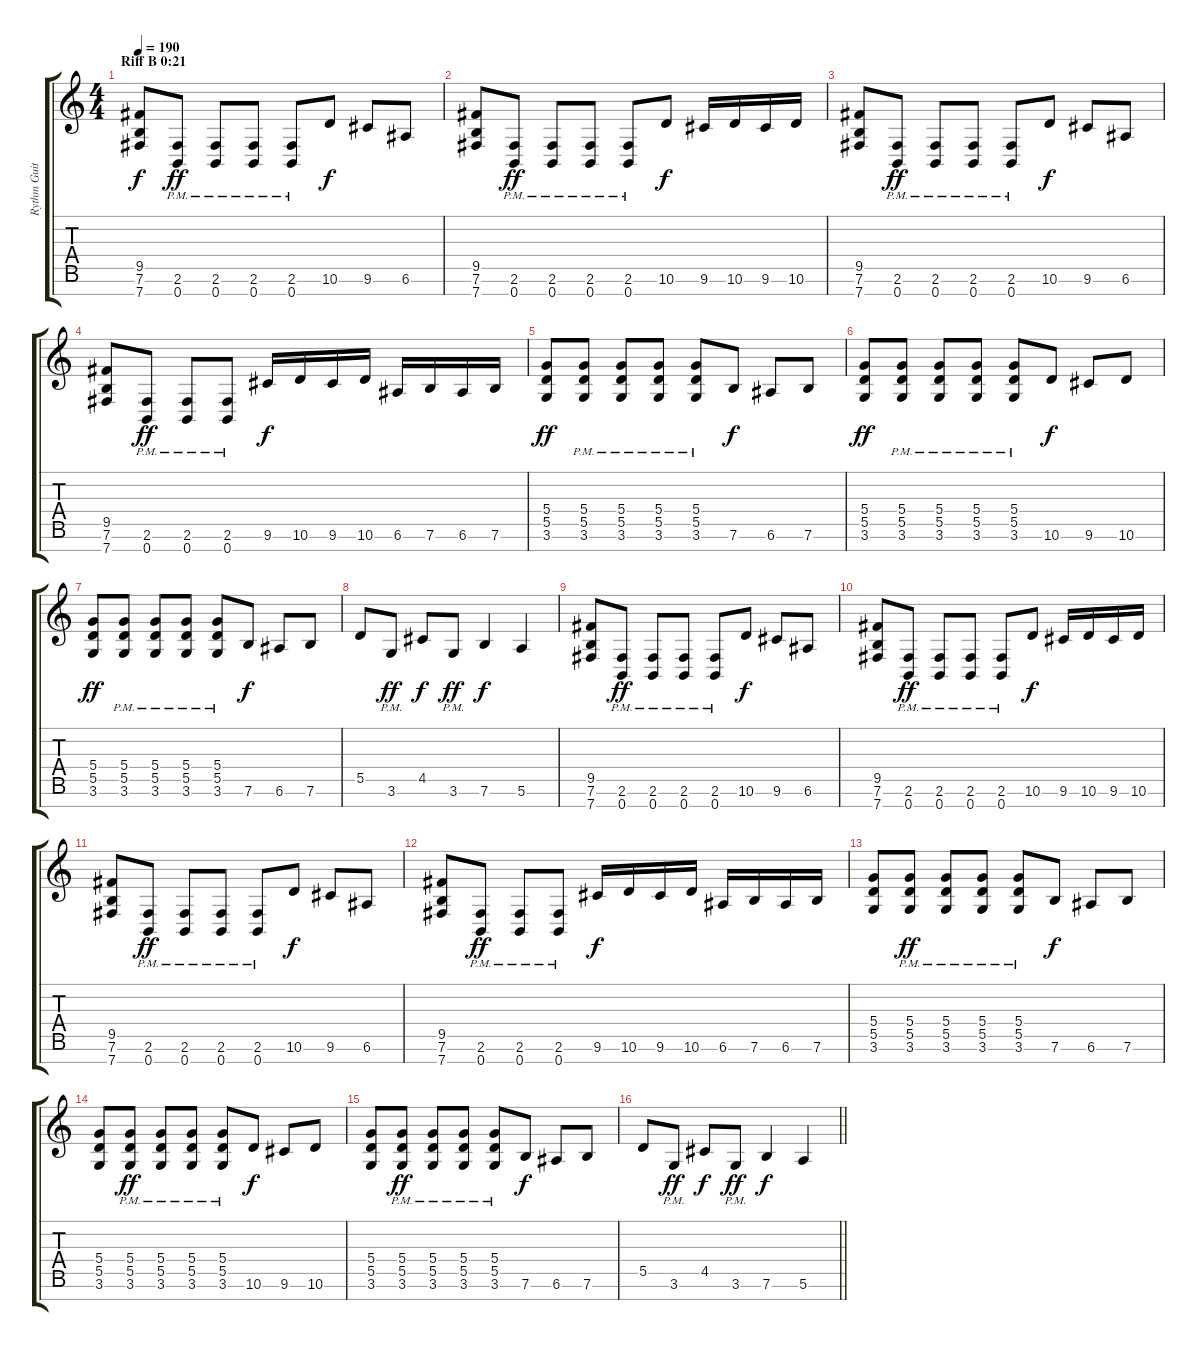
\track ("Rythm Guitar" "Rythm Guit") {instrument distortionguitar}
\staff {score tabs}
\tuning (E4 B3 G3 D3 A2 E2 B1) {hide}
\ts (4 4)
\section ("" "Riff B 0:21")
\tempo 190
\clef g2
\ks c
(9.5 7.6 7.7).8{dy f} (2.6{pm} 0.7{pm}).8{dy ff} (2.6{pm} 0.7{pm}).8 (2.6{pm} 0.7{pm}).8 (2.6{pm} 0.7{pm}).8 10.6.8{dy f} 9.6.8 6.6.8 |
(9.5 7.6 7.7).8 (2.6{pm} 0.7{pm}).8{dy ff} (2.6{pm} 0.7{pm}).8 (2.6{pm} 0.7{pm}).8 (2.6{pm} 0.7{pm}).8 10.6.8{dy f} 9.6.16 10.6.16 9.6.16 10.6.16 |
(9.5 7.6 7.7).8 (2.6{pm} 0.7{pm}).8{dy ff} (2.6{pm} 0.7{pm}).8 (2.6{pm} 0.7{pm}).8 (2.6{pm} 0.7{pm}).8 10.6.8{dy f} 9.6.8 6.6.8 |
(9.5 7.6 7.7).8 (2.6{pm} 0.7{pm}).8{dy ff} (2.6{pm} 0.7{pm}).8 (2.6{pm} 0.7{pm}).8 9.6.16{dy f} 10.6.16 9.6.16 10.6.16 6.6.16 7.6.16 6.6.16 7.6.16 |
(5.4 5.5 3.6).8{dy ff} (5.4{pm} 5.5{pm} 3.6{pm}).8 (5.4{pm} 5.5{pm} 3.6{pm}).8 (5.4{pm} 5.5{pm} 3.6{pm}).8 (5.4{pm} 5.5{pm} 3.6{pm}).8 7.6.8{dy f} 6.6.8 7.6.8 |
(5.4 5.5 3.6).8{dy ff} (5.4{pm} 5.5{pm} 3.6{pm}).8 (5.4{pm} 5.5{pm} 3.6{pm}).8 (5.4{pm} 5.5{pm} 3.6{pm}).8 (5.4{pm} 5.5{pm} 3.6{pm}).8 10.6.8{dy f} 9.6.8 10.6.8 |
(5.4 5.5 3.6).8{dy ff} (5.4{pm} 5.5{pm} 3.6{pm}).8 (5.4{pm} 5.5{pm} 3.6{pm}).8 (5.4{pm} 5.5{pm} 3.6{pm}).8 (5.4{pm} 5.5{pm} 3.6{pm}).8 7.6.8{dy f} 6.6.8 7.6.8 |
5.5.8 3.6{pm}.8{dy ff} 4.5.8{dy f} 3.6{pm}.8{dy ff} 7.6.4{dy f} 5.6.4 |
(9.5 7.6 7.7).8 (2.6{pm} 0.7{pm}).8{dy ff} (2.6{pm} 0.7{pm}).8 (2.6{pm} 0.7{pm}).8 (2.6{pm} 0.7{pm}).8 10.6.8{dy f} 9.6.8 6.6.8 |
(9.5 7.6 7.7).8 (2.6{pm} 0.7{pm}).8{dy ff} (2.6{pm} 0.7{pm}).8 (2.6{pm} 0.7{pm}).8 (2.6{pm} 0.7{pm}).8 10.6.8{dy f} 9.6.16 10.6.16 9.6.16 10.6.16 |
(9.5 7.6 7.7).8 (2.6{pm} 0.7{pm}).8{dy ff} (2.6{pm} 0.7{pm}).8 (2.6{pm} 0.7{pm}).8 (2.6{pm} 0.7{pm}).8 10.6.8{dy f} 9.6.8 6.6.8 |
(9.5 7.6 7.7).8 (2.6{pm} 0.7{pm}).8{dy ff} (2.6{pm} 0.7{pm}).8 (2.6{pm} 0.7{pm}).8 9.6.16{dy f} 10.6.16 9.6.16 10.6.16 6.6.16 7.6.16 6.6.16 7.6.16 |
(5.4 5.5 3.6).8 (5.4{pm} 5.5{pm} 3.6{pm}).8{dy ff} (5.4{pm} 5.5{pm} 3.6{pm}).8 (5.4{pm} 5.5{pm} 3.6{pm}).8 (5.4{pm} 5.5{pm} 3.6{pm}).8 7.6.8{dy f} 6.6.8 7.6.8 |
(5.4 5.5 3.6).8 (5.4{pm} 5.5{pm} 3.6{pm}).8{dy ff} (5.4{pm} 5.5{pm} 3.6{pm}).8 (5.4{pm} 5.5{pm} 3.6{pm}).8 (5.4{pm} 5.5{pm} 3.6{pm}).8 10.6.8{dy f} 9.6.8 10.6.8 |
(5.4 5.5 3.6).8 (5.4{pm} 5.5{pm} 3.6{pm}).8{dy ff} (5.4{pm} 5.5{pm} 3.6{pm}).8 (5.4{pm} 5.5{pm} 3.6{pm}).8 (5.4{pm} 5.5{pm} 3.6{pm}).8 7.6.8{dy f} 6.6.8 7.6.8 |
\barLineRight lightlight
5.5.8 3.6{pm}.8{dy ff} 4.5.8{dy f} 3.6{pm}.8{dy ff} 7.6.4{dy f} 5.6.4
